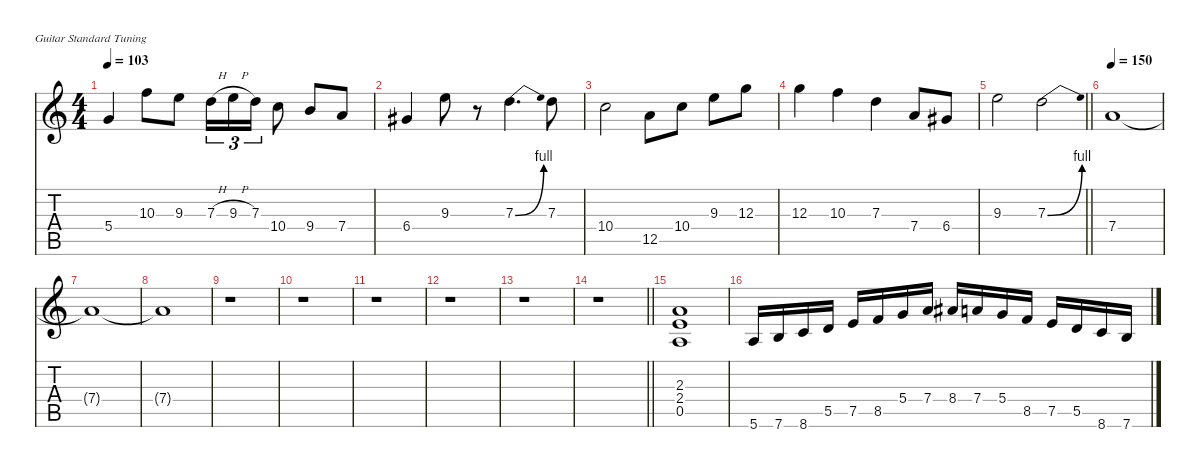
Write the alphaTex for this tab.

\defaultSystemsLayout 4
\hideDynamics
\bracketExtendMode nobrackets
\singleTrackTrackNamePolicy hidden
\multiTrackTrackNamePolicy hidden
\firstSystemTrackNameMode fullname
\otherSystemsTrackNameOrientation horizontal
\track ("guitare" "dist.guit.") {defaultSystemsLayout 4 mute instrument distortionguitar}
\staff {score tabs}
\tuning (E4 B3 G3 D3 A2 E2)
\ts (4 4)
\tempo 103
\clef g2
\ks c
5.4.4{dy f beam Up} 10.3.8{beam Down} 9.3.8{beam Down} 7.3{h}.16{tu (3 2) beam Down} 9.3{h}.16{tu (3 2) beam Down} 7.3.16{tu (3 2) beam Down} 10.4.8{beam Down} 9.4.8{beam Up} 7.4.8{beam Up} |
6.4{acc #}.4{beam Up} 9.3.8{beam Down} r.8{beam Down} 7.3{be (bend 0 0 30 4)}.4{d beam Down} 7.3.8{beam Down} |
10.4.2{beam Down} 12.5.8{beam Down} 10.4.8{beam Down} 9.3.8{beam Down} 12.3.8{beam Down} |
12.3.4{beam Down} 10.3.4{beam Down} 7.3.4{beam Down} 7.4.8{beam Up} 6.4{acc #}.8{beam Up} |
\barLineRight lightlight
9.3.2{beam Down} 7.3{be (bend 0 0 15 4)}.2{beam Down} |
\tempo 150
7.4.1{beam Up} |
7.4{t}.1{beam Up} |
7.4{t}.1{beam Up} |
r.1{beam Down} |
r.1{beam Down} |
r.1{beam Down} |
r.1{beam Down} |
r.1{beam Down} |
\barLineRight lightlight
r.1{beam Down} |
(2.3 2.4 0.5).1{dy ff beam Up} |
5.6.16{beam Up} 7.6.16{beam Up} 8.6.16{beam Up} 5.5.16{beam Up} 7.5.16{beam Up} 8.5.16{beam Up} 5.4.16{beam Up} 7.4.16{beam Up} 8.4{acc #}.16{dy f beam Up} 7.4.16{dy ff beam Up} 5.4.16{dy f beam Up} 8.5.16{dy ff beam Up} 7.5.16{beam Up} 5.5.16{beam Up} 8.6.16{beam Up} 7.6.16{beam Up}
